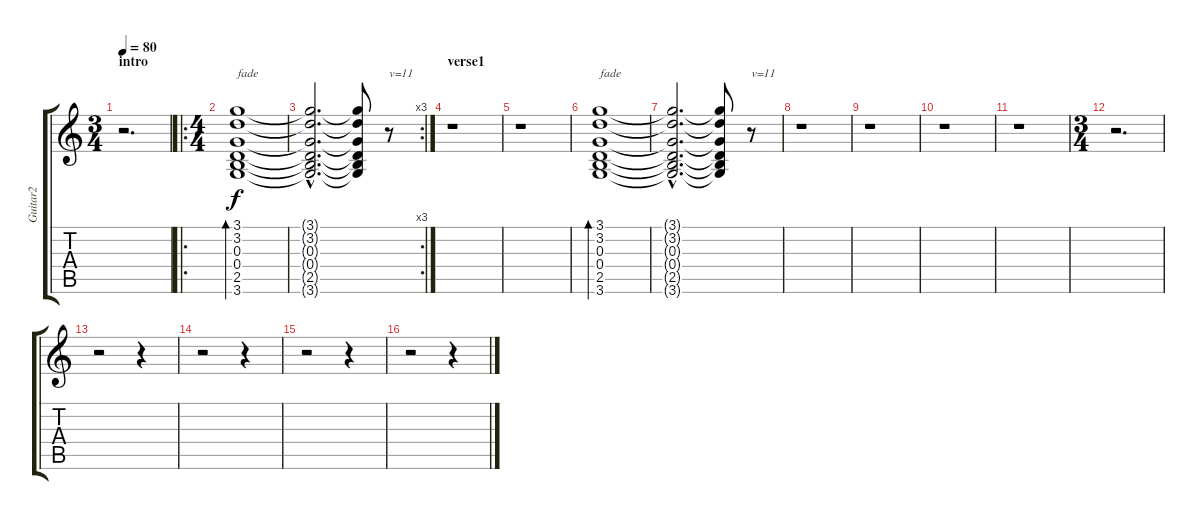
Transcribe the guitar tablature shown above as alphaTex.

\track ("Guitar2" "Guitar2") {instrument distortionguitar}
\staff {score tabs}
\tuning (E4 B3 G3 D3 A2 E2) {hide}
\ts (3 4)
\section ("" "intro")
\tempo 80
\clef g2
\ks c
r.2{d dy f instrument distortionguitar} |
\ro
\ts (4 4)
(3.1 3.2 0.3 0.4 2.5 3.6).1{bd 60 txt "fade" volume 6} |
\rc 3
(3.1{hac t} 3.2{hac t} 0.3{hac t} 0.4{hac t} 2.5{hac t} 3.6{hac t}).2{d} (3.1{t} 3.2{t} 0.3{t} 0.4{t} 2.5{t} 3.6{t}).8 r.8{txt "v=11" volume 11} |
\section ("" "verse1")
r.1 |
r.1 |
(3.1 3.2 0.3 0.4 2.5 3.6).1{bd 60 txt "fade" volume 6} |
(3.1{hac t} 3.2{hac t} 0.3{hac t} 0.4{hac t} 2.5{hac t} 3.6{hac t}).2{d} (3.1{t} 3.2{t} 0.3{t} 0.4{t} 2.5{t} 3.6{t}).8 r.8{txt "v=11" volume 11} |
r.1 |
r.1 |
r.1 |
r.1 |
\ts (3 4)
r.2{d} |
r.2 r.4 |
r.2 r.4 |
r.2 r.4 |
r.2 r.4
